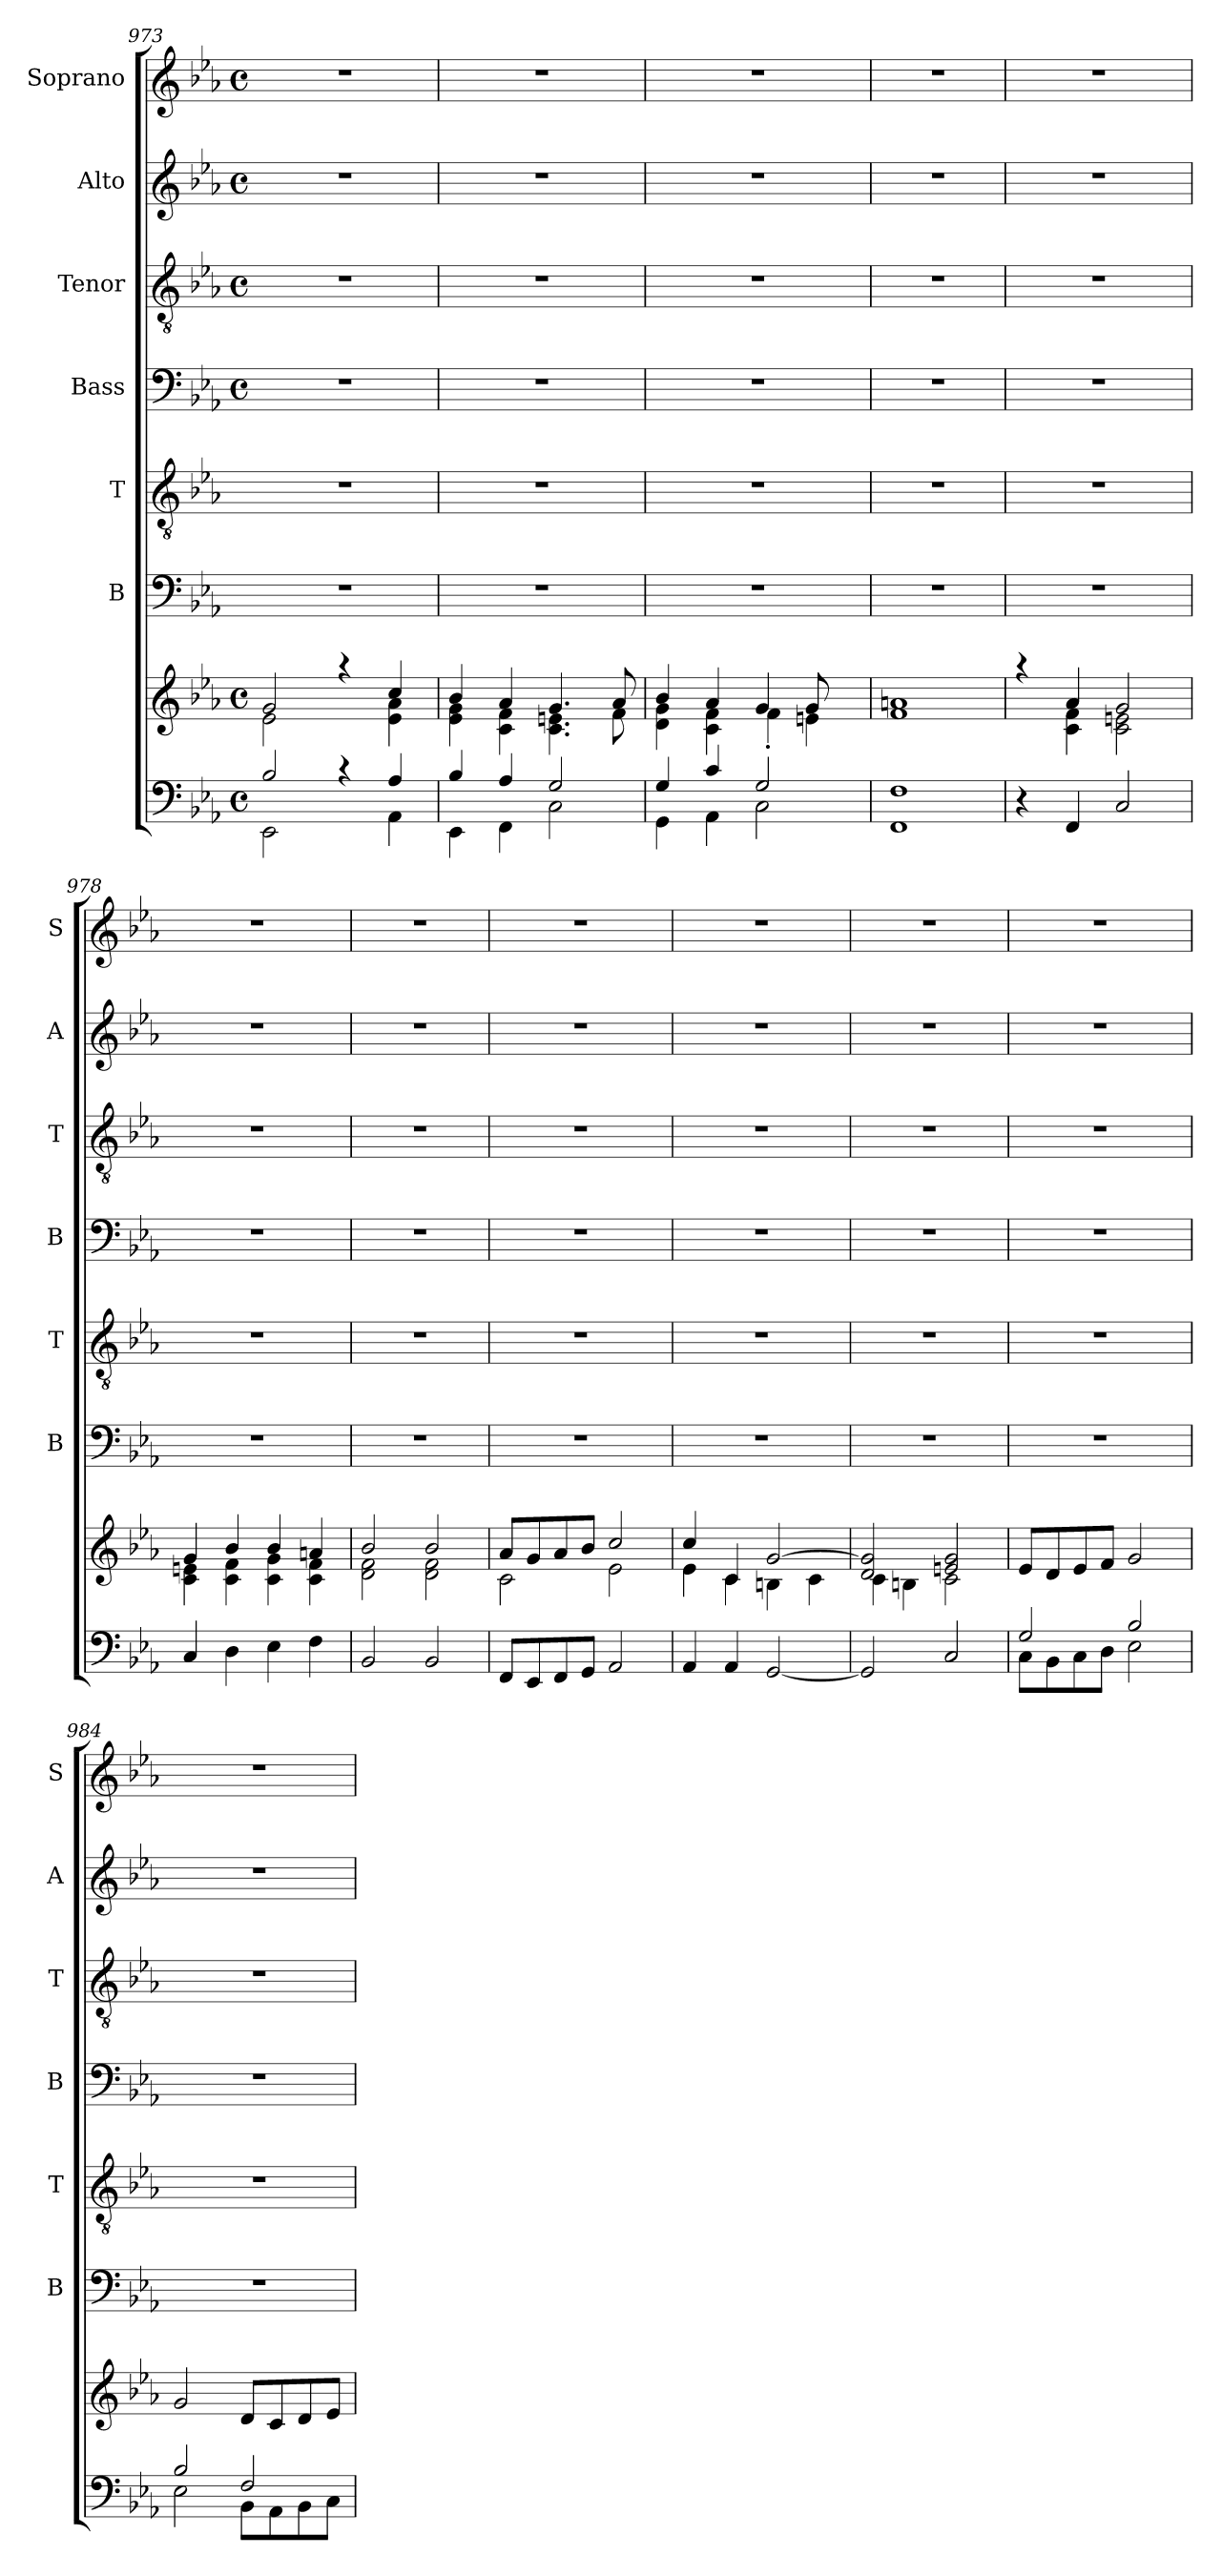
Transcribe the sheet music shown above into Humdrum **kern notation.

**kern	**kern	**kern	**kern	**kern	**kern	**kern	**kern
*part8	*part7	*part6	*part5	*part4	*part3	*part2	*part1
*staff8	*staff7	*staff6	*staff5	*staff4	*staff3	*staff2	*staff1
*	*	*I"B	*I"T	*I"Bass	*I"Tenor	*I"Alto	*I"Soprano
*	*	*I'B	*I'T	*I'B	*I'T	*I'A	*I'S
!!LO:PB:g=z
*clefF4	*clefG2	*clefF4	*clefGv2	*clefF4	*clefGv2	*clefG2	*clefG2
*k[b-e-a-]	*k[b-e-a-]	*k[b-e-a-]	*k[b-e-a-]	*k[b-e-a-]	*k[b-e-a-]	*k[b-e-a-]	*k[b-e-a-]
*E-:	*E-:	*E-:	*E-:	*E-:	*E-:	*E-:	*E-:
*M4/4	*M4/4	*	*	*M4/4	*M4/4	*M4/4	*M4/4
*met(c)	*met(c)	*	*	*met(c)	*met(c)	*met(c)	*met(c)
=973	=973	=973	=973	=973	=973	=973	=973
*^	*^	*	*	*	*	*	*
2B-/	2EE-\	2g/	2e-\	1r	1r	1r	1r	1r	1r
4rc	4ryy	4raa	4ryy	.	.	.	.	.	.
4A-/	4AA-\	4cc/	4e-\ 4a-\	.	.	.	.	.	.
=974	=974	=974	=974	=974	=974	=974	=974	=974	=974
4B-/	4EE-\	4b-/	4e-\ 4g\	1r	1r	1r	1r	1r	1r
4A-/	4FF\	4a-/	4c\ 4f\	.	.	.	.	.	.
2G/	2C\	4.g/	4.c\ 4.en\	.	.	.	.	.	.
.	.	8a-/	8f\	.	.	.	.	.	.
=975	=975	=975	=975	=975	=975	=975	=975	=975	=975
4G/	4GG\	4b-/	4d\ 4g\	1r	1r	1r	1r	1r	1r
4c/	4AA-\	4a-/	4c\ 4f\	.	.	.	.	.	.
2G/	2C\	4g/	4f'<\	.	.	.	.	.	.
.	.	8g/	4en\	.	.	.	.	.	.
.	.	8ryy	.	.	.	.	.	.	.
*v	*v	*	*	*	*	*	*	*	*
*	*v	*v	*	*	*	*	*	*
=976	=976	=976	=976	=976	=976	=976	=976
1FF 1F	1f 1an	1r	1r	1r	1r	1r	1r
=977	=977	=977	=977	=977	=977	=977	=977
*	*^	*	*	*	*	*	*
4r	4raa	4ryy	1r	1r	1r	1r	1r	1r
4FF/	4a-/	4c\ 4f\	.	.	.	.	.	.
2C/	2g/	2c\ 2en\	.	.	.	.	.	.
=978	=978	=978	=978	=978	=978	=978	=978	=978
4C/	4g/	4c\ 4en\	1r	1r	1r	1r	1r	1r
4D\	4b-/	4c\ 4f\	.	.	.	.	.	.
4E-\	4b-/	4c\ 4g\	.	.	.	.	.	.
4F\	4an>/	4c\ 4f\	.	.	.	.	.	.
!!LO:LB:g=z
=979	=979	=979	=979	=979	=979	=979	=979	=979
2BB-/	2b-/	2d\ 2f\	1r	1r	1r	1r	1r	1r
2BB-/	2b-/	2d\ 2f\	.	.	.	.	.	.
=980	=980	=980	=980	=980	=980	=980	=980	=980
8FF/L	8a-/L	2c\	1r	1r	1r	1r	1r	1r
8EE-/	8g/	.	.	.	.	.	.	.
8FF/	8a-/	.	.	.	.	.	.	.
8GG/J	8b-/J	.	.	.	.	.	.	.
2AA-/	2cc/	2e-\	.	.	.	.	.	.
=981	=981	=981	=981	=981	=981	=981	=981	=981
4AA-/	4cc/	4e-\	1r	1r	1r	1r	1r	1r
4AA-/	4c/	4c\	.	.	.	.	.	.
[<2GG/	[>2g/	4Bn\	.	.	.	.	.	.
.	.	4c\	.	.	.	.	.	.
=982	=982	=982	=982	=982	=982	=982	=982	=982
2GG/]	2d/ 2g/]	4c\	1r	1r	1r	1r	1r	1r
.	.	4Bn\	.	.	.	.	.	.
2C/	2en/ 2g/	2c\	.	.	.	.	.	.
*	*v	*v	*	*	*	*	*	*
=983	=983	=983	=983	=983	=983	=983	=983
*^	*	*	*	*	*	*	*
2G/	8C\L	8e-/L	1r	1r	1r	1r	1r	1r
.	8BB-\	8d/	.	.	.	.	.	.
.	8C\	8e-/	.	.	.	.	.	.
.	8D\J	8f/J	.	.	.	.	.	.
2B-/	2E-\	2g/	.	.	.	.	.	.
=984	=984	=984	=984	=984	=984	=984	=984	=984
2B-/	2E-\	2g/	1r	1r	1r	1r	1r	1r
2F/	8BB-\L	8d/L	.	.	.	.	.	.
.	8AA-\	8c/	.	.	.	.	.	.
.	8BB-\	8d/	.	.	.	.	.	.
.	8C\J	8e-/J	.	.	.	.	.	.
*v	*v	*	*	*	*	*	*	*
=	=	=	=	=	=	=	=
*-	*-	*-	*-	*-	*-	*-	*-
